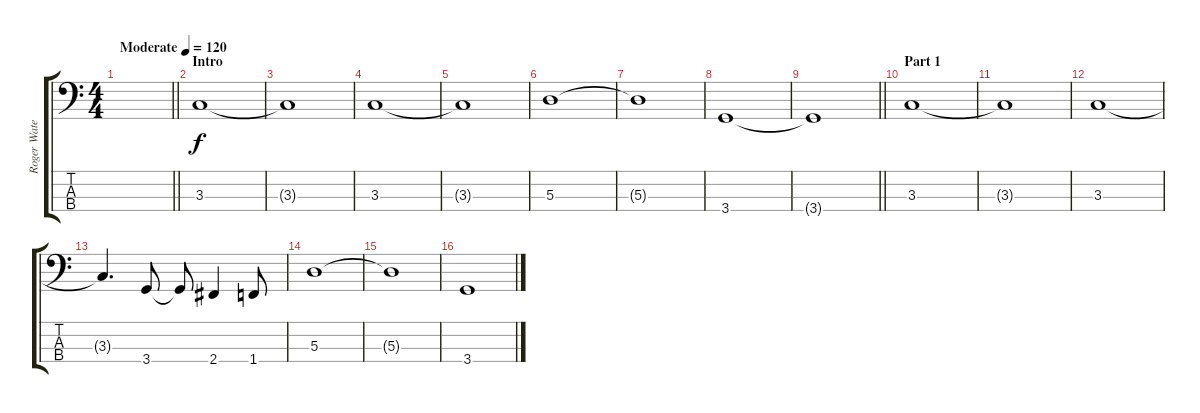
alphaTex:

\track ("Roger Waters (Bass)" "Roger Wate") {instrument electricbasspick}
\staff {score tabs}
\tuning (G2 D2 A1 E1) {hide}
\ts (4 4)
\tempo (120 "Moderate")
\clef f4
\barLineRight lightlight
\ks c
|
\section ("" "Intro")
3.3.1 |
3.3{t}.1 |
3.3.1 |
3.3{t}.1 |
5.3.1 |
5.3{t}.1 |
3.4.1 |
\barLineRight lightlight
3.4{t}.1 |
\section ("" "Part 1")
3.3.1 |
3.3{t}.1 |
3.3.1 |
3.3{t}.4{d} 3.4.8 3.4{t}.8 2.4.4 1.4.8 |
5.3.1 |
5.3{t}.1 |
3.4.1
